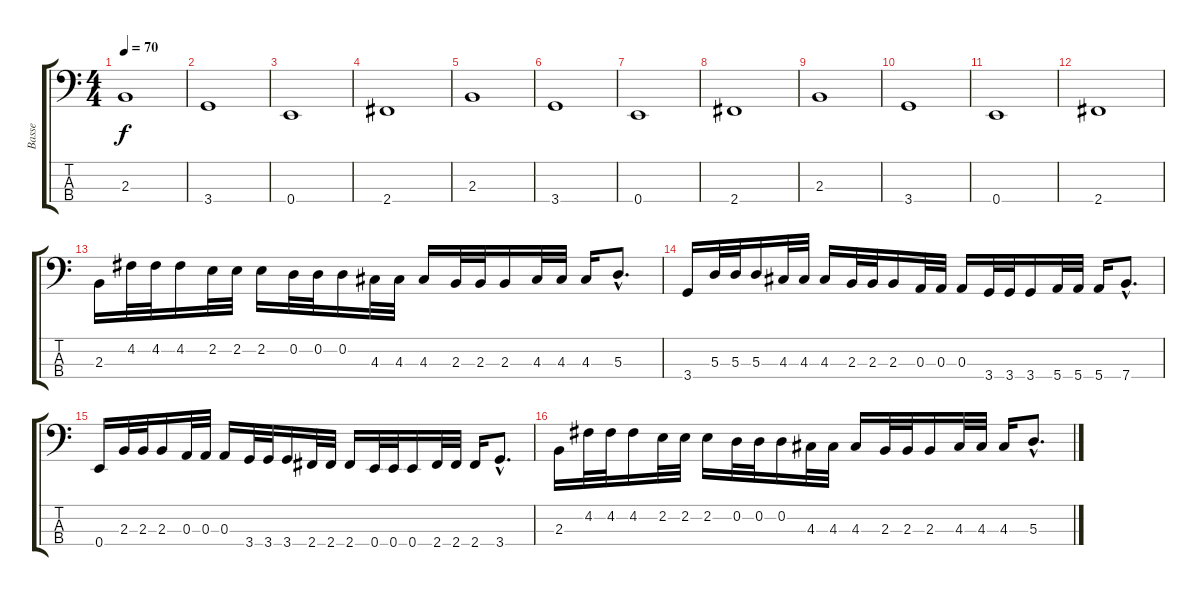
\track ("Basse" "Basse") {instrument electricbassfinger}
\staff {score tabs}
\tuning (G2 D2 A1 E1) {hide}
\ts (4 4)
\tempo 70
\clef f4
\ks c
2.3.1{dy f} |
3.4.1 |
0.4.1 |
2.4.1 |
2.3.1 |
3.4.1 |
0.4.1 |
2.4.1 |
2.3.1 |
3.4.1 |
0.4.1 |
2.4.1 |
2.3.16{instrument electricbasspick} 4.2.32 4.2.32 4.2.16 2.2.32 2.2.32 2.2.16 0.2.32 0.2.32 0.2.16 4.3.32 4.3.32 4.3.16 2.3.32 2.3.32 2.3.16 4.3.32 4.3.32 4.3.16 5.3{hac}.8{d} |
3.4.16{instrument electricbasspick} 5.3.32 5.3.32 5.3.16 4.3.32 4.3.32 4.3.16 2.3.32 2.3.32 2.3.16 0.3.32 0.3.32 0.3.16 3.4.32 3.4.32 3.4.16 5.4.32 5.4.32 5.4.16 7.4{hac}.8{d} |
0.4.16 2.3.32 2.3.32 2.3.16 0.3.32 0.3.32 0.3.16 3.4.32 3.4.32 3.4.16 2.4.32 2.4.32 2.4.16 0.4.32 0.4.32 0.4.16 2.4.32 2.4.32 2.4.16 3.4{hac}.8{d} |
2.3.16{instrument electricbasspick} 4.2.32 4.2.32 4.2.16 2.2.32 2.2.32 2.2.16 0.2.32 0.2.32 0.2.16 4.3.32 4.3.32 4.3.16 2.3.32 2.3.32 2.3.16 4.3.32 4.3.32 4.3.16 5.3{hac}.8{d}
